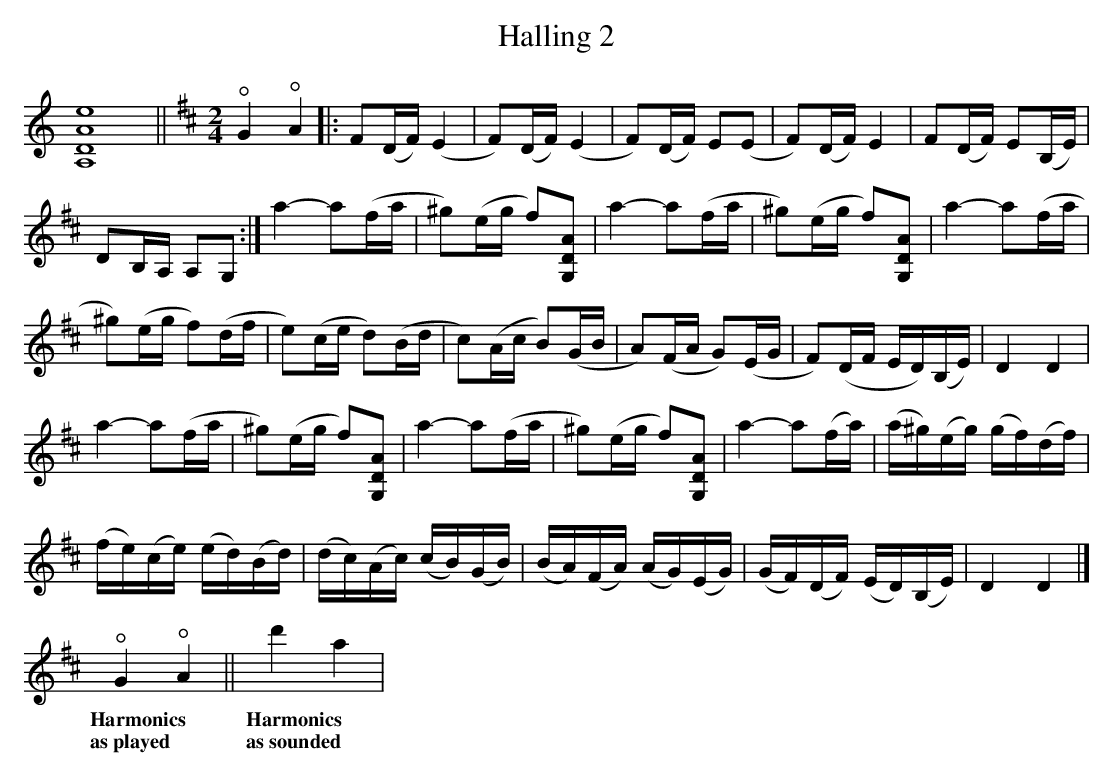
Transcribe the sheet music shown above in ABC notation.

X:1
T:Halling 2
L:1/16
M:none
K:none
[A,16D16A16e16]  || [K:D][M:2/4]!open!G4 !open!A4 |: F2(DF)(E4 | F2)(DF)(E4 | F2)(DF) E2(E2 | F2)(DF)E4 | F2(DF) E2(B,E) |
D2B,A, A,2G,2 :| a4- a2(fa | ^g2)(eg f2)[G,2D2A2]  | a4- a2(fa | ^g2)(eg f2)[G,2D2A2]  | a4- a2(fa |
^g2)(eg f2)(df | e2)(ce d2)(Bd | c2)(Ac B2)(GB | A2)(FA G2)(EG | F2)(DF ED)(B,E) | D4 D4 |
a4- a2(fa | ^g2)(eg f2)[G,2D2A2]  | a4- a2(fa | ^g2)(eg f2)[G,2D2A2]  | a4- a2(fa) | (a^g)(eg) (gf)(df) |
(fe)(ce) (ed)(Bd) | (dc)(Ac) (cB)(GB) | (BA)(FA) (AG)(EG) | (GF)(DF) (ED)(B,E) | D4 D4 |]
!open!G4 !open!A4 ||d'4 a4 |
w:Harmonics|Harmonics
w:as~played|as~sounded
